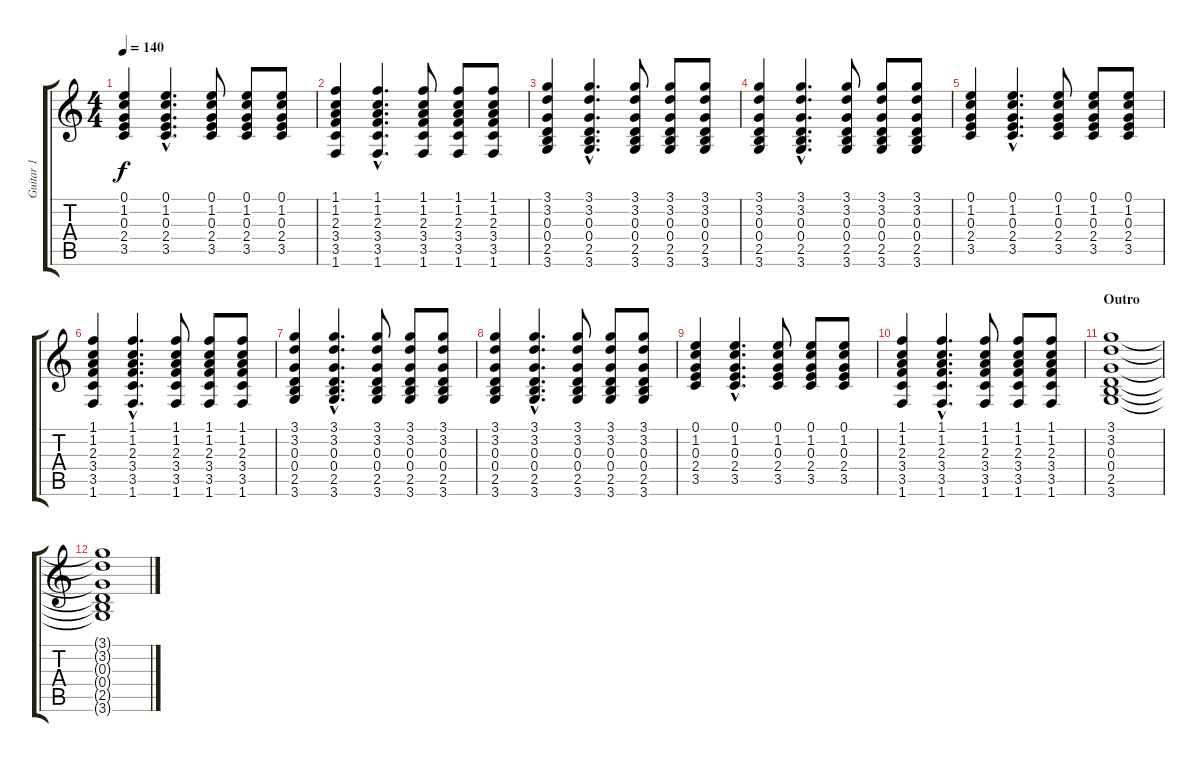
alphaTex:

\track ("Guitar 1" "Guitar 1") {instrument electricguitarjazz}
\staff {score tabs}
\tuning (E4 B3 G3 D3 A2 E2) {hide}
\ts (4 4)
\tempo 140
\clef g2
\ks c
(0.1 1.2 0.3 2.4 3.5).4{dy f} (0.1{hac} 1.2{hac} 0.3{hac} 2.4{hac} 3.5{hac}).4{d} (0.1 1.2 0.3 2.4 3.5).8 (0.1 1.2 0.3 2.4 3.5).8 (0.1 1.2 0.3 2.4 3.5).8 |
(1.1 1.2 2.3 3.4 3.5 1.6).4 (1.1{hac} 1.2{hac} 2.3{hac} 3.4{hac} 3.5{hac} 1.6{hac}).4{d} (1.1 1.2 2.3 3.4 3.5 1.6).8 (1.1 1.2 2.3 3.4 3.5 1.6).8 (1.1 1.2 2.3 3.4 3.5 1.6).8 |
(3.1 3.2 0.3 0.4 2.5 3.6).4 (3.1{hac} 3.2{hac} 0.3{hac} 0.4{hac} 2.5{hac} 3.6{hac}).4{d} (3.1 3.2 0.3 0.4 2.5 3.6).8 (3.1 3.2 0.3 0.4 2.5 3.6).8 (3.1 3.2 0.3 0.4 2.5 3.6).8 |
(3.1 3.2 0.3 0.4 2.5 3.6).4 (3.1{hac} 3.2{hac} 0.3{hac} 0.4{hac} 2.5{hac} 3.6{hac}).4{d} (3.1 3.2 0.3 0.4 2.5 3.6).8 (3.1 3.2 0.3 0.4 2.5 3.6).8 (3.1 3.2 0.3 0.4 2.5 3.6).8 |
(0.1 1.2 0.3 2.4 3.5).4 (0.1{hac} 1.2{hac} 0.3{hac} 2.4{hac} 3.5{hac}).4{d} (0.1 1.2 0.3 2.4 3.5).8 (0.1 1.2 0.3 2.4 3.5).8 (0.1 1.2 0.3 2.4 3.5).8 |
(1.1 1.2 2.3 3.4 3.5 1.6).4 (1.1{hac} 1.2{hac} 2.3{hac} 3.4{hac} 3.5{hac} 1.6{hac}).4{d} (1.1 1.2 2.3 3.4 3.5 1.6).8 (1.1 1.2 2.3 3.4 3.5 1.6).8 (1.1 1.2 2.3 3.4 3.5 1.6).8 |
(3.1 3.2 0.3 0.4 2.5 3.6).4 (3.1{hac} 3.2{hac} 0.3{hac} 0.4{hac} 2.5{hac} 3.6{hac}).4{d} (3.1 3.2 0.3 0.4 2.5 3.6).8 (3.1 3.2 0.3 0.4 2.5 3.6).8 (3.1 3.2 0.3 0.4 2.5 3.6).8 |
(3.1 3.2 0.3 0.4 2.5 3.6).4 (3.1{hac} 3.2{hac} 0.3{hac} 0.4{hac} 2.5{hac} 3.6{hac}).4{d} (3.1 3.2 0.3 0.4 2.5 3.6).8 (3.1 3.2 0.3 0.4 2.5 3.6).8 (3.1 3.2 0.3 0.4 2.5 3.6).8 |
(0.1 1.2 0.3 2.4 3.5).4 (0.1{hac} 1.2{hac} 0.3{hac} 2.4{hac} 3.5{hac}).4{d} (0.1 1.2 0.3 2.4 3.5).8 (0.1 1.2 0.3 2.4 3.5).8 (0.1 1.2 0.3 2.4 3.5).8 |
(1.1 1.2 2.3 3.4 3.5 1.6).4 (1.1{hac} 1.2{hac} 2.3{hac} 3.4{hac} 3.5{hac} 1.6{hac}).4{d} (1.1 1.2 2.3 3.4 3.5 1.6).8 (1.1 1.2 2.3 3.4 3.5 1.6).8 (1.1 1.2 2.3 3.4 3.5 1.6).8 |
\section ("" "Outro")
(3.1 3.2 0.3 0.4 2.5 3.6).1 |
(3.1{t} 3.2{t} 0.3{t} 0.4{t} 2.5{t} 3.6{t}).1
